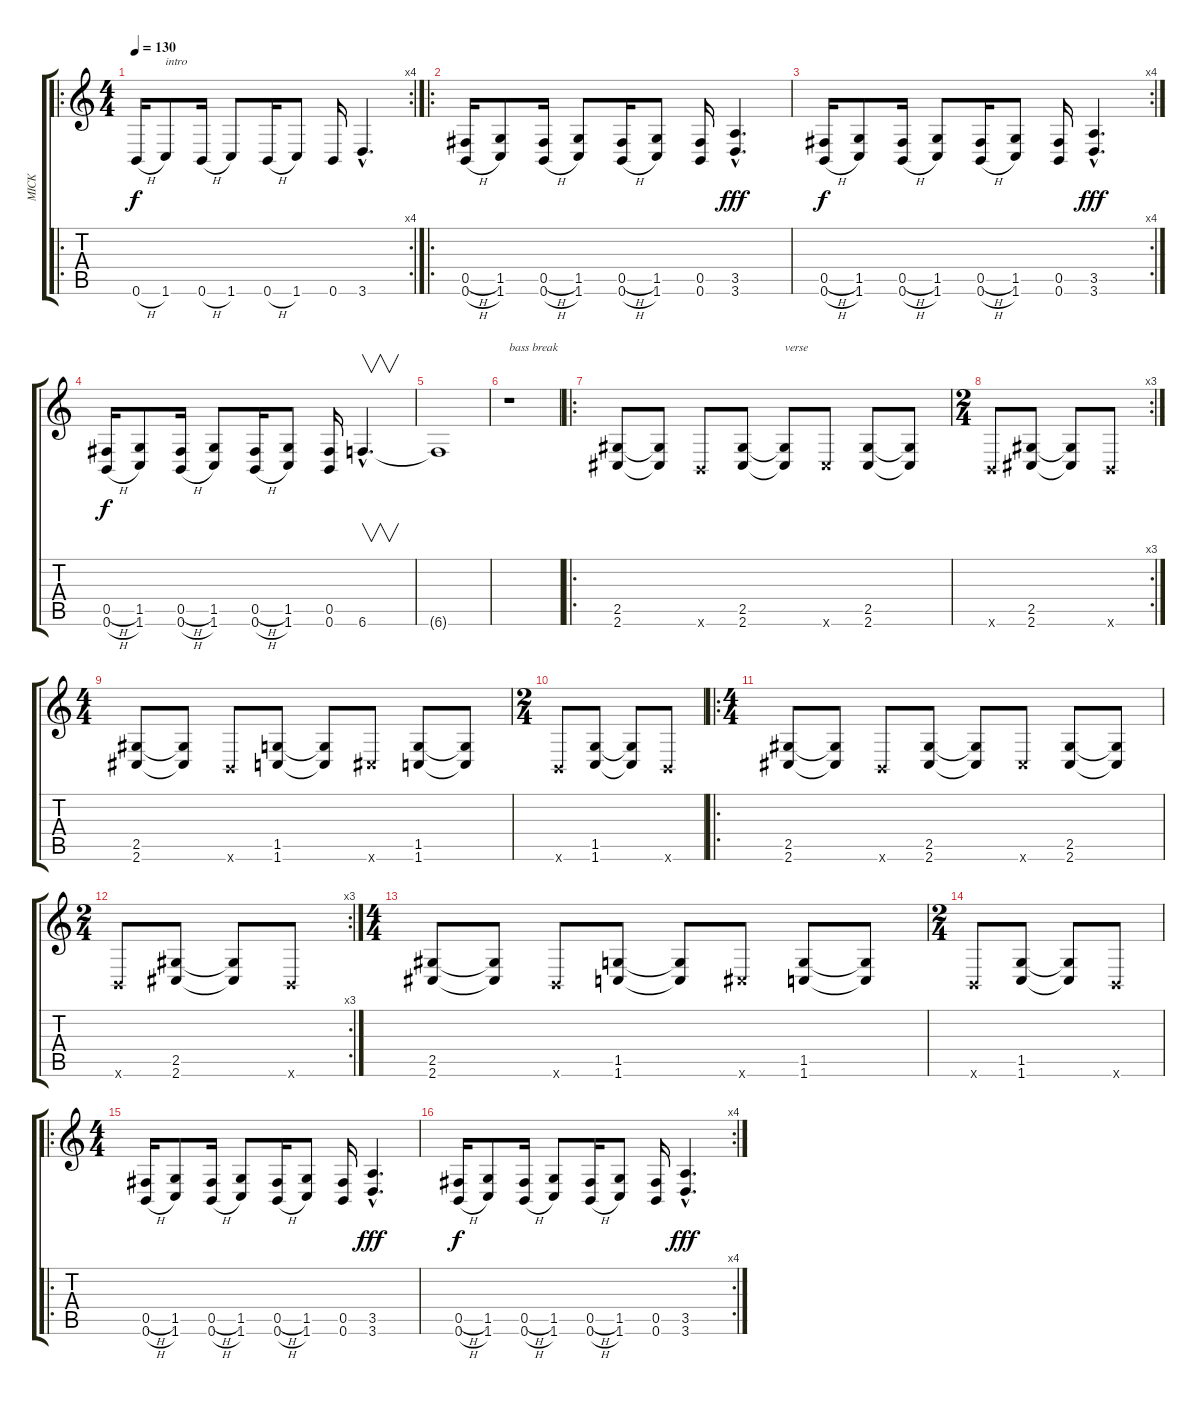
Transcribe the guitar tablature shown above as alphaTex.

\track ("MICK" "MICK") {instrument distortionguitar}
\staff {score tabs}
\tuning (Db4 Ab3 E3 B2 Gb2 B1) {hide}
\ro
\rc 4
\ts (4 4)
\tempo 130
\clef g2
\ks c
0.6{h}.16{dy f instrument distortionguitar} 1.6.8{txt "intro"} 0.6{h}.16 1.6.8 0.6{h}.16 1.6.8 0.6.16 3.6{hac}.4{d} |
\ro
(0.5{h} 0.6{h}).16 (1.5 1.6).8 (0.5{h} 0.6{h}).16 (1.5 1.6).8 (0.5{h} 0.6{h}).16 (1.5 1.6).8 (0.5 0.6).16 (3.5{hac} 3.6{hac}).4{d dy fff} |
\rc 4
(0.5{h} 0.6{h}).16{dy f} (1.5 1.6).8 (0.5{h} 0.6{h}).16 (1.5 1.6).8 (0.5{h} 0.6{h}).16 (1.5 1.6).8 (0.5 0.6).16 (3.5{hac} 3.6{hac}).4{d dy fff} |
(0.5{h} 0.6{h}).16{dy f} (1.5 1.6).8 (0.5{h} 0.6{h}).16 (1.5 1.6).8 (0.5{h} 0.6{h}).16 (1.5 1.6).8 (0.5 0.6).16 6.6{hac}.4{v d} |
6.6{t}.1 |
r.1{txt "bass break"} |
\ro
(2.5 2.6).8 (2.5{t} 2.6{t}).8 0.6{x}.8 (2.5 2.6).8 (2.5{t} 2.6{t}).8{txt "verse"} 2.6{x}.8 (2.5 2.6).8 (2.5{t} 2.6{t}).8 |
\rc 3
\ts (2 4)
0.6{x}.8 (2.5 2.6).8 (2.5{t} 2.6{t}).8 0.6{x}.8 |
\ts (4 4)
(2.5 2.6).8 (2.5{t} 2.6{t}).8 0.6{x}.8 (1.5 1.6).8 (1.5{t} 1.6{t}).8 2.6{x}.8 (1.5 1.6).8 (1.5{t} 1.6{t}).8 |
\ts (2 4)
0.6{x}.8 (1.5 1.6).8 (1.5{t} 1.6{t}).8 0.6{x}.8 |
\ro
\ts (4 4)
(2.5 2.6).8 (2.5{t} 2.6{t}).8 0.6{x}.8 (2.5 2.6).8 (2.5{t} 2.6{t}).8 2.6{x}.8 (2.5 2.6).8 (2.5{t} 2.6{t}).8 |
\rc 3
\ts (2 4)
0.6{x}.8 (2.5 2.6).8 (2.5{t} 2.6{t}).8 0.6{x}.8 |
\ts (4 4)
(2.5 2.6).8 (2.5{t} 2.6{t}).8 0.6{x}.8 (1.5 1.6).8 (1.5{t} 1.6{t}).8 2.6{x}.8 (1.5 1.6).8 (1.5{t} 1.6{t}).8 |
\ts (2 4)
0.6{x}.8 (1.5 1.6).8 (1.5{t} 1.6{t}).8 0.6{x}.8 |
\ro
\ts (4 4)
(0.5{h} 0.6{h}).16 (1.5 1.6).8 (0.5{h} 0.6{h}).16 (1.5 1.6).8 (0.5{h} 0.6{h}).16 (1.5 1.6).8 (0.5 0.6).16 (3.5{hac} 3.6{hac}).4{d dy fff} |
\rc 4
(0.5{h} 0.6{h}).16{dy f} (1.5 1.6).8 (0.5{h} 0.6{h}).16 (1.5 1.6).8 (0.5{h} 0.6{h}).16 (1.5 1.6).8 (0.5 0.6).16 (3.5{hac} 3.6{hac}).4{d dy fff}
